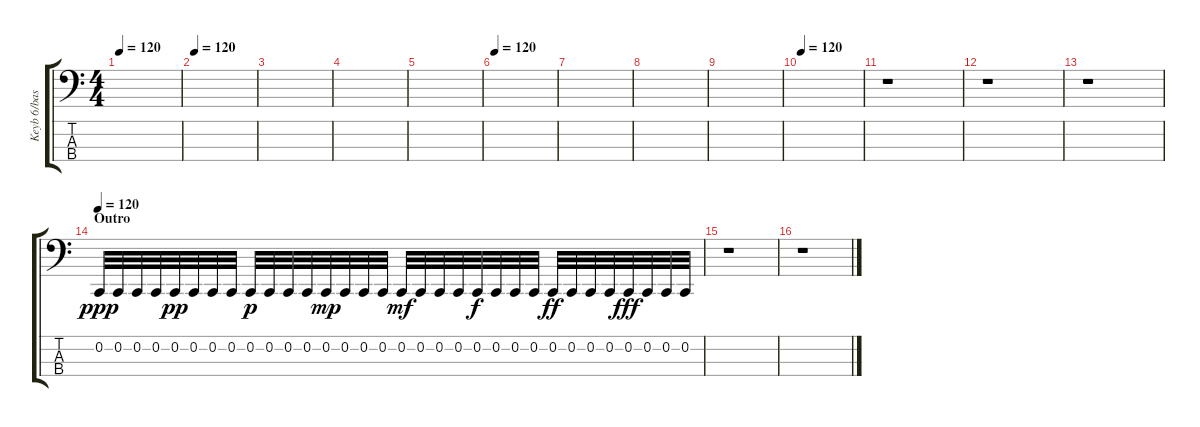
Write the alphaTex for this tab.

\track ("Keyb 6/bass" "Keyb 6/bas") {instrument timpani}
\staff {score tabs}
\tuning (F2 C2 G1 C1) {hide}
\ts (4 4)
\tempo 120
\clef f4
\ks c
|
\tempo 120
|
|
|
|
\tempo 120
|
|
|
|
\tempo 120
|
r.1 |
r.1 |
r.1 |
\section ("" "Outro")
\tempo 120
0.2.32{dy ppp volume 11 instrument timpani} 0.2.32 0.2.32 0.2.32 0.2.32{dy pp} 0.2.32 0.2.32 0.2.32 0.2.32{dy p} 0.2.32 0.2.32 0.2.32 0.2.32{dy mp} 0.2.32 0.2.32 0.2.32 0.2.32{dy mf} 0.2.32 0.2.32 0.2.32 0.2.32{dy f} 0.2.32 0.2.32 0.2.32 0.2.32{dy ff} 0.2.32 0.2.32 0.2.32 0.2.32{dy fff} 0.2.32 0.2.32 0.2.32 |
r.1 |
r.1
